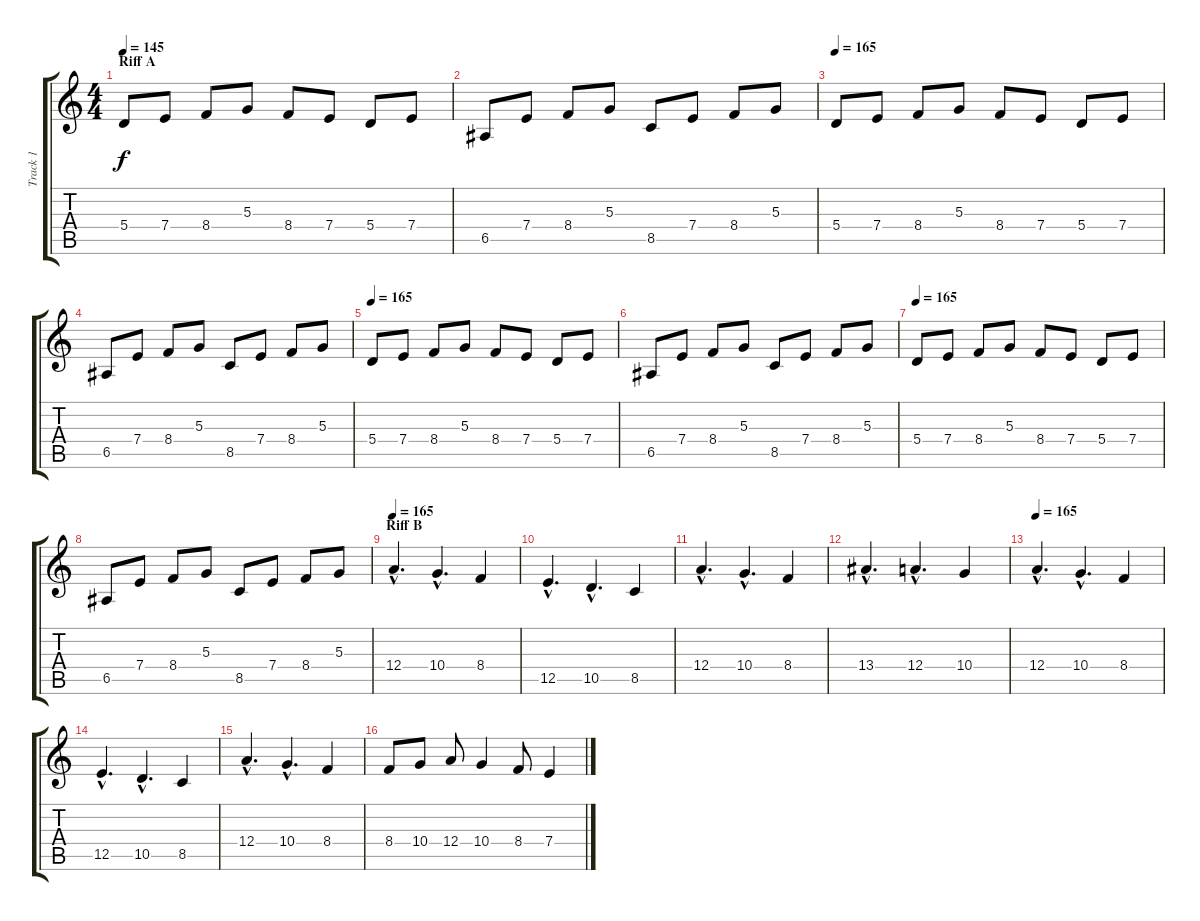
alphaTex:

\track ("Track 1" "Track 1") {instrument overdrivenguitar}
\staff {score tabs}
\tuning (B3 Gb3 D3 A2 E2 B1) {hide}
\ts (4 4)
\section ("" "Riff A")
\tempo 145
\tempo 165
\tempo 145
\clef g2
\ks c
5.4.8{dy f instrument overdrivenguitar} 7.4.8 8.4.8 5.3.8 8.4.8 7.4.8 5.4.8 7.4.8 |
6.5.8 7.4.8 8.4.8 5.3.8 8.5.8 7.4.8 8.4.8 5.3.8 |
\tempo 165
5.4.8 7.4.8 8.4.8 5.3.8 8.4.8 7.4.8 5.4.8 7.4.8 |
6.5.8 7.4.8 8.4.8 5.3.8 8.5.8 7.4.8 8.4.8 5.3.8 |
\tempo 165
5.4.8 7.4.8 8.4.8 5.3.8 8.4.8 7.4.8 5.4.8 7.4.8 |
6.5.8 7.4.8 8.4.8 5.3.8 8.5.8 7.4.8 8.4.8 5.3.8 |
\tempo 165
5.4.8 7.4.8 8.4.8 5.3.8 8.4.8 7.4.8 5.4.8 7.4.8 |
6.5.8 7.4.8 8.4.8 5.3.8 8.5.8 7.4.8 8.4.8 5.3.8 |
\section ("" "Riff B")
\tempo 165
12.4{hac}.4{d} 10.4{hac}.4{d} 8.4.4 |
12.5{hac}.4{d} 10.5{hac}.4{d} 8.5.4 |
12.4{hac}.4{d} 10.4{hac}.4{d} 8.4.4 |
13.4{hac}.4{d} 12.4{hac}.4{d} 10.4.4 |
\tempo 165
12.4{hac}.4{d} 10.4{hac}.4{d} 8.4.4 |
12.5{hac}.4{d} 10.5{hac}.4{d} 8.5.4 |
12.4{hac}.4{d} 10.4{hac}.4{d} 8.4.4 |
8.4.8 10.4.8 12.4.8 10.4.4 8.4.8 7.4.4
